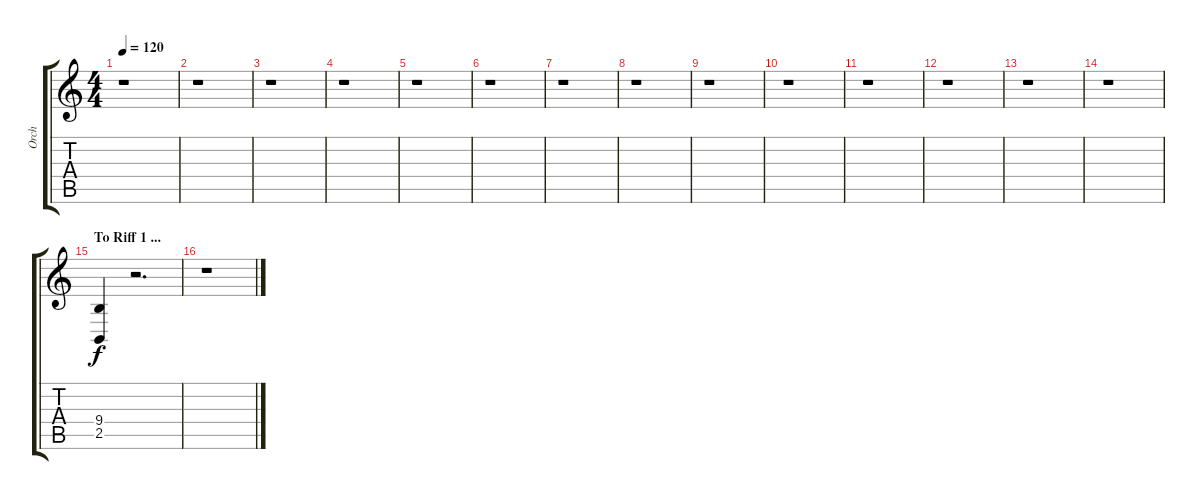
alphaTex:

\track ("Orch" "Orch") {instrument orchestrahit}
\staff {score tabs}
\tuning (E4 B3 G3 D3 A2 E2) {hide}
\ts (4 4)
\tempo 120
\clef g2
\ks c
r.1{dy f} |
r.1 |
r.1 |
r.1 |
r.1 |
r.1 |
r.1 |
r.1 |
r.1 |
r.1 |
r.1 |
r.1 |
r.1 |
r.1 |
\section ("" "To Riff 1 ...")
(9.4 2.5).4 r.2{d} |
r.1
